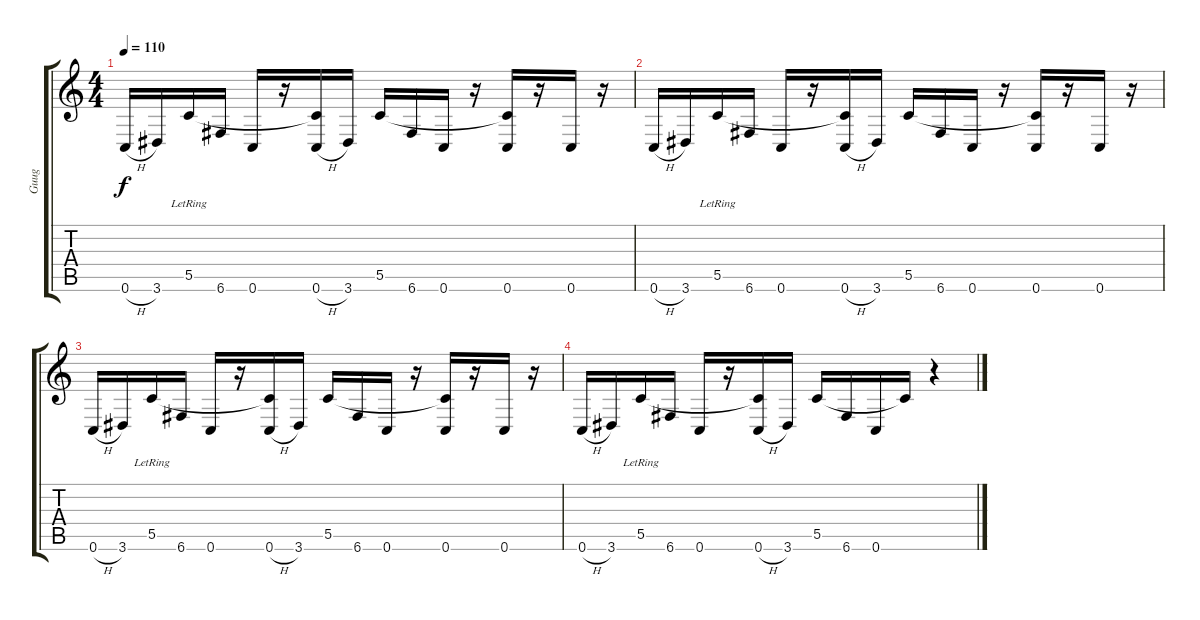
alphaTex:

\track ("Guug" "Guug") {instrument electricguitarclean}
\staff {score tabs}
\tuning (D4 A3 F3 C3 G2 C2) {hide}
\ts (4 4)
\tempo 110
\clef g2
\ks c
0.6{h}.16{dy f instrument electricguitarclean} 3.6.16 5.5{lr}.16 6.6.16 0.6.16 r.16 (5.5{t} 0.6{h}).16 3.6.16 5.5.16 6.6.16 0.6.16 r.16 (5.5{t} 0.6).16 r.16 0.6.16 r.16 |
0.6{h}.16 3.6.16 5.5{lr}.16 6.6.16 0.6.16 r.16 (5.5{t} 0.6{h}).16 3.6.16 5.5.16 6.6.16 0.6.16 r.16 (5.5{t} 0.6).16 r.16 0.6.16 r.16 |
0.6{h}.16 3.6.16 5.5{lr}.16 6.6.16 0.6.16 r.16 (5.5{t} 0.6{h}).16 3.6.16 5.5.16 6.6.16 0.6.16 r.16 (5.5{t} 0.6).16 r.16 0.6.16 r.16 |
0.6{h}.16 3.6.16 5.5{lr}.16 6.6.16 0.6.16 r.16 (5.5{t} 0.6{h}).16 3.6.16 5.5.16 6.6.16 0.6.16 5.5{t}.16 r.4
